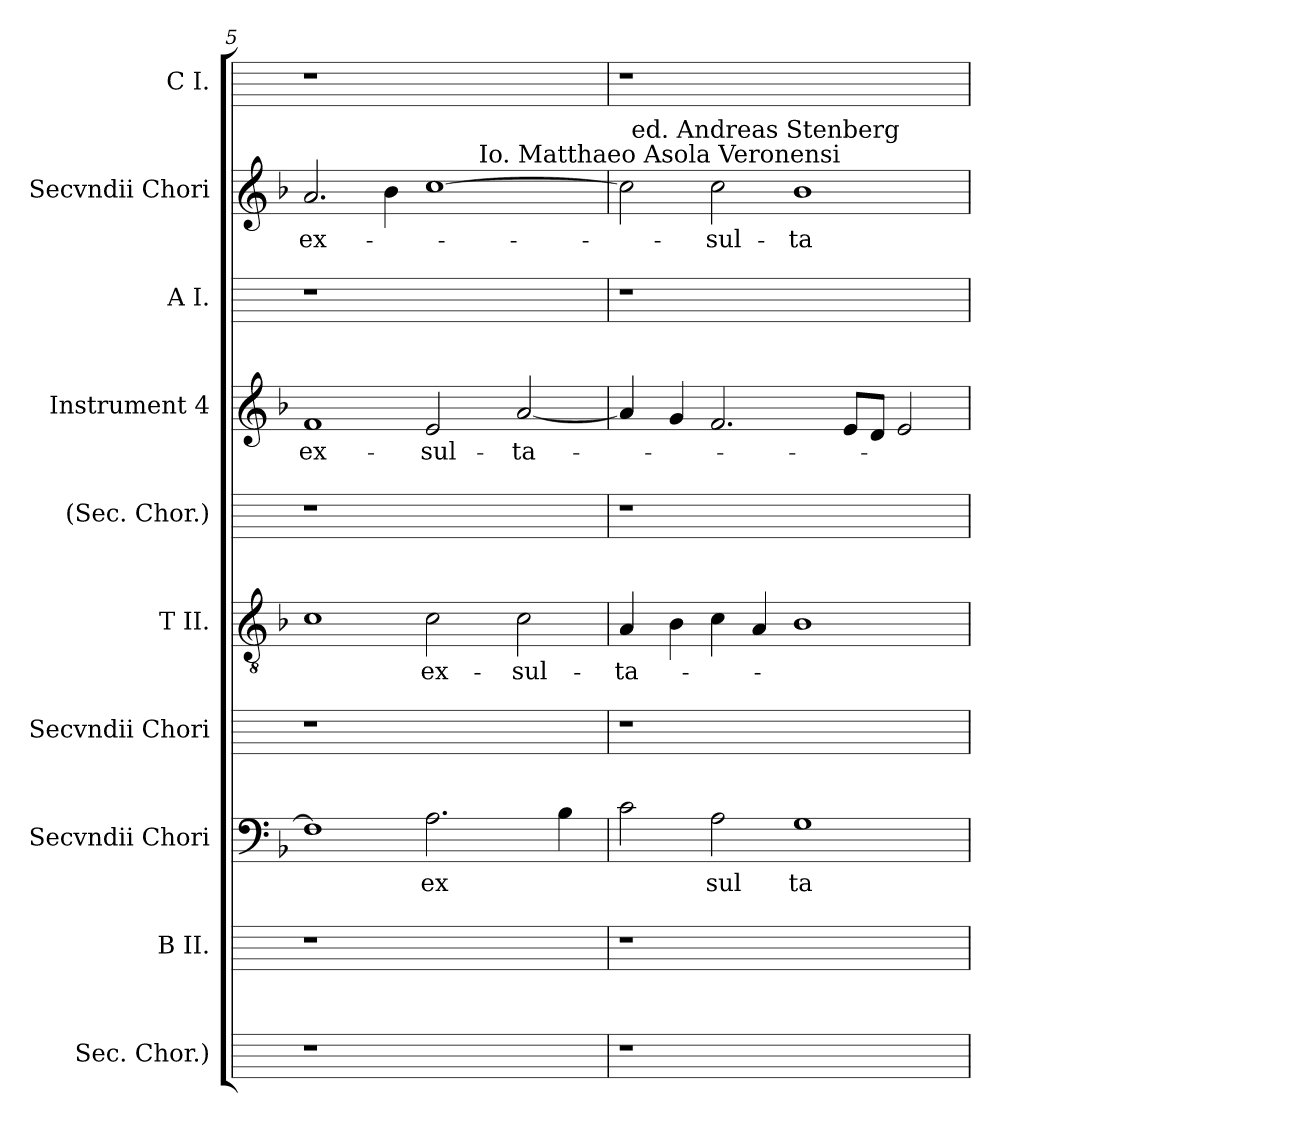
**kern	**kern	**kern	**text	**kern	**kern	**text	**kern	**kern	**text	**kern	**kern	**text	**kern
*part10	*part9	*part8	*part8	*part7	*part6	*part6	*part5	*part4	*part4	*part3	*part2	*part2	*part1
*staff10	*staff9	*staff8	*staff8	*staff7	*staff6	*staff6	*staff5	*staff4	*staff4	*staff3	*staff2	*staff2	*staff1
*I"Sec. Chor.)	*I"B II.	*I"Secvndii Chori	*	*I"Secvndii Chori	*I"T II.	*	*I"(Sec. Chor.)	*I"Instrument 4	*	*I"A I.	*I"Secvndii Chori	*	*I"C I.
*I'Ch	*I'B II.	*I'Sec. Chor.	*	*I'Ch	*I'T II.	*	*I'Ch	*	*	*I'A I.	*I'C II.	*	*I'C I.
*	*	*clefF4	*	*	*clefGv2	*	*	*clefG2	*	*	*clefG2	*	*
*	*	*k[b-]	*	*	*k[b-]	*	*	*k[b-]	*	*	*k[b-]	*	*
*	*	*F:	*	*	*F:	*	*	*F:	*	*	*F:	*	*
=5	=5	=5	=5	=5	=5	=5	=5	=5	=5	=5	=5	=5	=5
!	!	!	!	!	!	!	!	!	!LO:LY:b:cj	!	!	!LO:LY:b:cj	!
*	*	*	*	*	*	*	*	*	*	*	*^	*	*
1r	1r	1F]	.	1r	1c	.	1r	1f	ex-	1r	2.a/	1ryy	-ex-	1r
.	.	.	.	.	.	.	.	.	.	.	4b-\	.	.	.
!	!	!	!LO:LY:b:cj	!	!	!LO:LY:b:cj	!	!	!LO:LY:b:cj	!	!	!	!	!
1ryy	1ryy	2.A\	ex	1ryy	2c\	-ex-	1ryy	2e/	-sul-	1ryy	[>1cc	4ryy	.	1ryy
.	.	.	.	.	.	.	.	.	.	.	.	32ryy	.	.
!	!	!	!	!	!	!	!	!	!	!	!	!LO:TX:a:t=Io. Matthaeo Asola Veronensi	!	!
.	.	.	.	.	.	.	.	.	.	.	.	2ryy	.	.
!	!	!	!	!	!	!LO:LY:b:cj	!	!	!LO:LY:b:cj	!	!	!	!	!
.	.	.	.	.	2c\	-sul-	.	[<2a/	-ta-	.	.	.	.	.
.	.	4B-\	.	.	.	.	.	.	.	.	.	.	.	.
.	.	.	.	.	.	.	.	.	.	.	.	8..ryy	.	.
=6	=6	=6	=6	=6	=6	=6	=6	=6	=6	=6	=6	=6	=6	=6
!	!	!	!	!	!	!LO:LY:b:cj	!	!	!	!	!	!	!	!
1r	1r	2c\	.	1r	4A/	-ta-	1r	4a/]	.	1r	2cc\]	32ryy	.	1r
!	!	!	!	!	!	!	!	!	!	!	!	!LO:TX:a:t=ed. Andreas Stenberg	!	!
.	.	.	.	.	.	.	.	.	.	.	.	1ryy	.	.
.	.	.	.	.	4B-\	.	.	4g/	.	.	.	.	.	.
!	!	!	!LO:LY:b:cj	!	!	!	!	!	!	!	!	!	!LO:LY:b:cj	!
.	.	2A\	sul	.	4c\	.	.	2.f/	.	.	2cc\	.	-sul-	.
.	.	.	.	.	4A/	.	.	.	.	.	.	.	.	.
!	!	!	!LO:LY:b:cj	!	!	!	!	!	!	!	!	!	!LO:LY:b:cj	!
1ryy	1ryy	1G	ta	1ryy	1B-	.	1ryy	.	.	1ryy	1b-	.	-ta-	1ryy
.	.	.	.	.	.	.	.	.	.	.	.	2ryy	.	.
.	.	.	.	.	.	.	.	8e/L	.	.	.	.	.	.
.	.	.	.	.	.	.	.	8d/J	.	.	.	.	.	.
.	.	.	.	.	.	.	.	2e/	.	.	.	.	.	.
.	.	.	.	.	.	.	.	.	.	.	.	4...ryy	.	.
*	*	*	*	*	*	*	*	*	*	*	*v	*v	*	*
=	=	=	=	=	=	=	=	=	=	=	=	=	=
*-	*-	*-	*-	*-	*-	*-	*-	*-	*-	*-	*-	*-	*-
